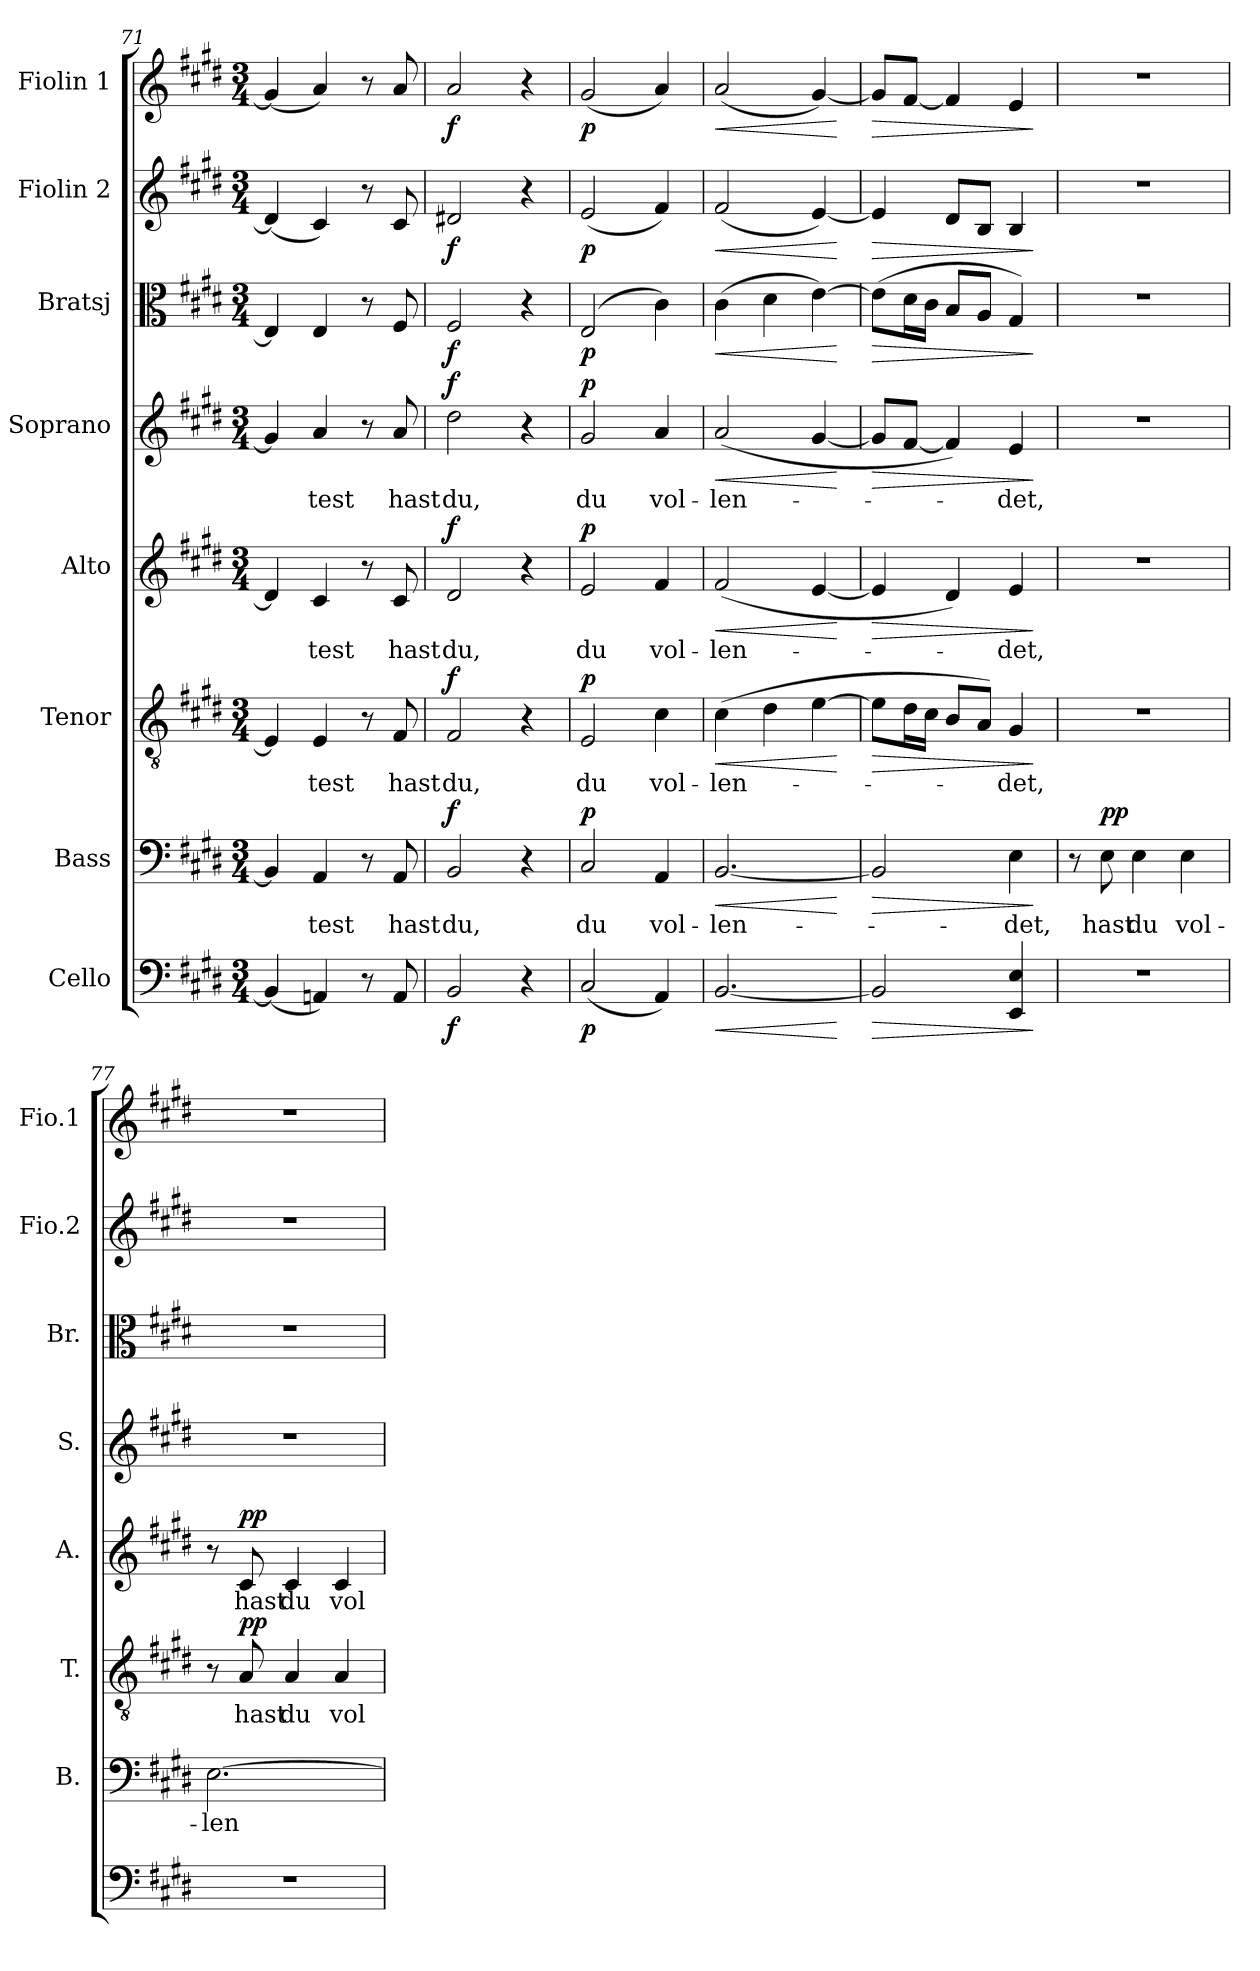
**kern	**dynam	**kern	**text	**dynam	**kern	**text	**dynam	**kern	**text	**dynam	**kern	**text	**dynam	**kern	**dynam	**kern	**dynam	**kern	**dynam
*part8	*part8	*part7	*part7	*part7	*part6	*part6	*part6	*part5	*part5	*part5	*part4	*part4	*part4	*part3	*part3	*part2	*part2	*part1	*part1
*staff8	*staff8	*staff7	*staff7	*staff7	*staff6	*staff6	*staff6	*staff5	*staff5	*staff5	*staff4	*staff4	*staff4	*staff3	*staff3	*staff2	*staff2	*staff1	*staff1
*I"Cello	*	*I"Bass	*	*	*I"Tenor	*	*	*I"Alto	*	*	*I"Soprano	*	*	*I"Bratsj	*	*I"Fiolin 2	*	*I"Fiolin 1	*
*	*	*I'B.	*	*	*I'T.	*	*	*I'A.	*	*	*I'S.	*	*	*I'Br.	*	*I'Fio.2	*	*I'Fio.1	*
*clefF4	*	*clefF4	*	*	*clefGv2	*	*	*clefG2	*	*	*clefG2	*	*	*clefC3	*	*clefG2	*	*clefG2	*
*k[f#c#g#d#]	*	*k[f#c#g#d#]	*	*	*k[f#c#g#d#]	*	*	*k[f#c#g#d#]	*	*	*k[f#c#g#d#]	*	*	*k[f#c#g#d#]	*	*k[f#c#g#d#]	*	*k[f#c#g#d#]	*
*M3/4	*	*M3/4	*	*	*M3/4	*	*	*M3/4	*	*	*M3/4	*	*	*M3/4	*	*M3/4	*	*M3/4	*
=71	=71	=71	=71	=71	=71	=71	=71	=71	=71	=71	=71	=71	=71	=71	=71	=71	=71	=71	=71
(<4BB/]	.	4BB/]	.	.	4E/]	.	.	4d/]	.	.	4g#/]	.	.	4E/]	.	(<4d/]	.	(<4g#/]	.
!	!	!	!LO:LY:b	!	!	!LO:LY:b	!	!	!LO:LY:b	!	!	!LO:LY:b	!	!	!	!	!	!	!
4AAn/)	.	4AA/	-test	.	4E/	-test	.	4c#/	-test	.	4a/	-test	.	4E/	.	4c#/)	.	4a/)	.
8r	.	8r	.	.	8r	.	.	8r	.	.	8r	.	.	8r	.	8r	.	8r	.
!	!	!	!LO:LY:b	!	!	!LO:LY:b	!	!	!LO:LY:b	!	!	!LO:LY:b	!	!	!	!	!	!	!
8AA/	.	8AA/	hast	.	8F#/	hast	.	8c#/	hast	.	8a/	hast	.	8F#/	.	8c#/	.	8a/	.
=72	=72	=72	=72	=72	=72	=72	=72	=72	=72	=72	=72	=72	=72	=72	=72	=72	=72	=72	=72
!	!LO:DY:b	!	!LO:LY:b	!LO:DY:a	!	!LO:LY:b	!LO:DY:a	!	!LO:LY:b	!LO:DY:a	!	!LO:LY:b	!LO:DY:b	!	!LO:DY:b	!	!LO:DY:b	!	!LO:DY:b
2BB/	f	2BB/	du,	f	2F#/	du,	f	2d#/	du,	f	2dd#\	du,	f	2F#/	f	2d#X/	f	2a/	f
4r	.	4r	.	.	4r	.	.	4r	.	.	4r	.	.	4r	.	4r	.	4r	.
=73	=73	=73	=73	=73	=73	=73	=73	=73	=73	=73	=73	=73	=73	=73	=73	=73	=73	=73	=73
!	!LO:DY:b	!	!LO:LY:b	!LO:DY:a	!	!LO:LY:b	!LO:DY:a	!	!LO:LY:b	!LO:DY:a	!	!LO:LY:b	!LO:DY:b	!	!LO:DY:b	!	!LO:DY:b	!	!LO:DY:b
(<2C#/	p	2C#/	du	p	2E/	du	p	2e/	du	p	2g#/	du	p	(>2E/	p	(<2e/	p	(<2g#/	p
!	!	!	!LO:LY:b	!	!	!LO:LY:b	!	!	!LO:LY:b	!	!	!LO:LY:b	!	!	!	!	!	!	!
4AA/)	.	4AA/	vol-	.	4c#\	vol-	.	4f#/	vol-	.	4a/	vol-	.	4c#\)	.	4f#/)	.	4a/)	.
=74	=74	=74	=74	=74	=74	=74	=74	=74	=74	=74	=74	=74	=74	=74	=74	=74	=74	=74	=74
!	!LO:HP:b	!	!LO:LY:b	!LO:HP:b	!	!LO:LY:b	!LO:HP:b	!	!LO:LY:b	!LO:HP:b	!	!LO:LY:b	!LO:HP:b	!	!LO:HP:b	!	!LO:HP:b	!	!LO:HP:b
[2.BB/	<	[2.BB/	-len-	<	(>4c#\	-len-	<	(>2f#/	-len-	<	(>2a/	-len-	<	(>4c#\	<	(<2f#/	<	(<2a/	<
.	.	.	.	.	4d#\	.	.	.	.	.	.	.	.	4d#\	.	.	.	.	.
.	.	.	.	.	[4e\	.	.	[4e/	.	.	[4g#/	.	.	[4e\)	.	[4e/)	.	[4g#/)	.
.	[	.	.	[	.	.	[	.	.	[	.	.	[	.	[	.	[	.	[
=75	=75	=75	=75	=75	=75	=75	=75	=75	=75	=75	=75	=75	=75	=75	=75	=75	=75	=75	=75
!	!LO:HP:b	!	!	!LO:HP:b	!	!	!LO:HP:b	!	!	!LO:HP:b	!	!	!LO:HP:b	!	!LO:HP:b	!	!LO:HP:b	!	!LO:HP:b
2BB/]	>	2BB/]	.	>	8e\L]	.	>	4e/]	.	>	8g#/L]	.	>	(>8e\L]	>	4e/]	>	8g#/L]	>
.	.	.	.	.	16d#\L	.	.	.	.	.	[8f#/J	.	.	16d#\L	.	.	.	[8f#/J	.
.	.	.	.	.	16c#\JJ	.	.	.	.	.	.	.	.	16c#\JJ	.	.	.	.	.
.	.	.	.	.	8B/L	.	.	4d#/)	.	.	4f#/])	.	.	8B/L	.	8d#/L	.	4f#/]	.
.	.	.	.	.	8A/J)	.	.	.	.	.	.	.	.	8A/J	.	8B/J	.	.	.
!	!	!	!LO:LY:b	!	!	!LO:LY:b	!	!	!LO:LY:b	!	!	!LO:LY:b	!	!	!	!	!	!	!
4EE/ 4E/	.	4E\	-det,	.	4G#/	-det,	.	4e/	-det,	.	4e/	-det,	.	4G#/)	.	4B/	.	4e/	.
.	]	.	.	]	.	.	]	.	.	]	.	.	]	.	]	.	]	.	]
=76	=76	=76	=76	=76	=76	=76	=76	=76	=76	=76	=76	=76	=76	=76	=76	=76	=76	=76	=76
2.r	.	8r	.	.	2.r	.	.	2.r	.	.	2.r	.	.	2.r	.	2.r	.	2.r	.
!	!	!	!LO:LY:b	!LO:DY:a	!	!	!	!	!	!	!	!	!	!	!	!	!	!	!
.	.	8E\	hast	pp	.	.	.	.	.	.	.	.	.	.	.	.	.	.	.
!	!	!	!LO:LY:b	!	!	!	!	!	!	!	!	!	!	!	!	!	!	!	!
.	.	4E\	du	.	.	.	.	.	.	.	.	.	.	.	.	.	.	.	.
!	!	!	!LO:LY:b	!	!	!	!	!	!	!	!	!	!	!	!	!	!	!	!
.	.	4E\	vol-	.	.	.	.	.	.	.	.	.	.	.	.	.	.	.	.
!!LO:PB:g=z
=77	=77	=77	=77	=77	=77	=77	=77	=77	=77	=77	=77	=77	=77	=77	=77	=77	=77	=77	=77
!	!	!	!LO:LY:b	!	!	!	!	!	!	!	!	!	!	!	!	!	!	!	!
2.r	.	[2.E\	-len-	.	8r	.	.	8r	.	.	2.r	.	.	2.r	.	2.r	.	2.r	.
!	!	!	!	!	!	!LO:LY:b	!LO:DY:a	!	!LO:LY:b	!LO:DY:a	!	!	!	!	!	!	!	!	!
.	.	.	.	.	8A/	hast	pp	8c#/	hast	pp	.	.	.	.	.	.	.	.	.
!	!	!	!	!	!	!LO:LY:b	!	!	!LO:LY:b	!	!	!	!	!	!	!	!	!	!
.	.	.	.	.	4A/	du	.	4c#/	du	.	.	.	.	.	.	.	.	.	.
!	!	!	!	!	!	!LO:LY:b	!	!	!LO:LY:b	!	!	!	!	!	!	!	!	!	!
.	.	.	.	.	4A/	vol-	.	4c#/	vol-	.	.	.	.	.	.	.	.	.	.
=	=	=	=	=	=	=	=	=	=	=	=	=	=	=	=	=	=	=	=
*-	*-	*-	*-	*-	*-	*-	*-	*-	*-	*-	*-	*-	*-	*-	*-	*-	*-	*-	*-
